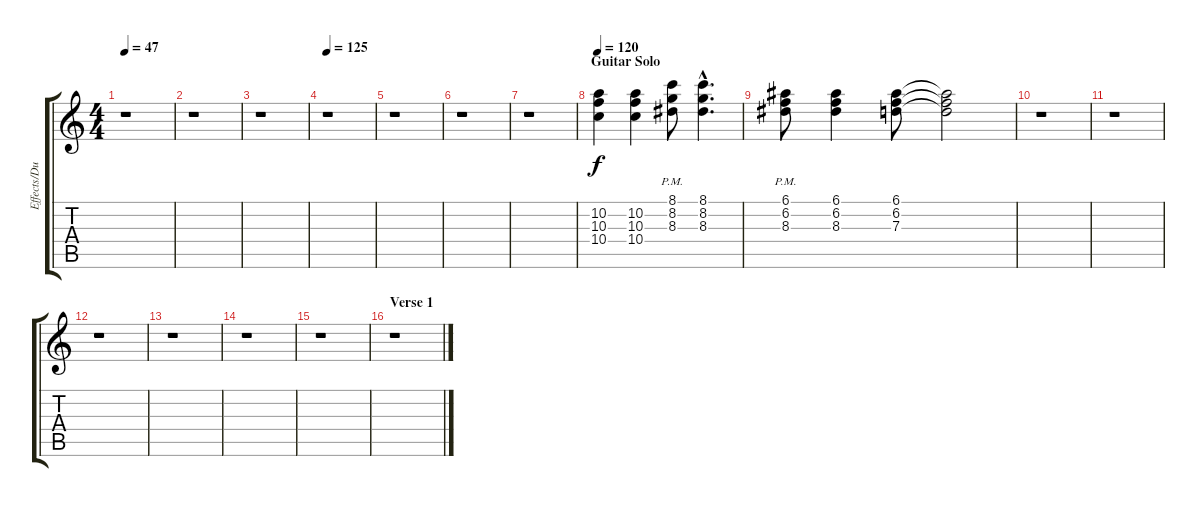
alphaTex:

\track ("Effects/Dubs" "Effects/Du") {instrument overdrivenguitar}
\staff {score tabs}
\tuning (E4 B3 G3 D3 A2 E2) {hide}
\ts (4 4)
\tempo 47
\clef g2
\ks c
r.1{dy f} |
r.1 |
r.1 |
\tempo 125
r.1 |
r.1 |
r.1 |
r.1{volume 13} |
\section ("" "Guitar Solo")
\tempo 120
(10.2 10.3 10.4).4 (10.2 10.3 10.4).4 (8.1{pm} 8.2{pm} 8.3{pm}).8 (8.1{hac} 8.2{hac} 8.3{hac}).4{d} |
(6.1{pm} 6.2{pm} 8.3{pm}).8 (6.1 6.2 8.3).4 (6.1 6.2 7.3).8 (6.1{t} 6.2{t} 7.3{t}).2 |
r.1 |
r.1 |
r.1 |
r.1 |
r.1 |
r.1 |
\section ("" "Verse 1")
r.1
